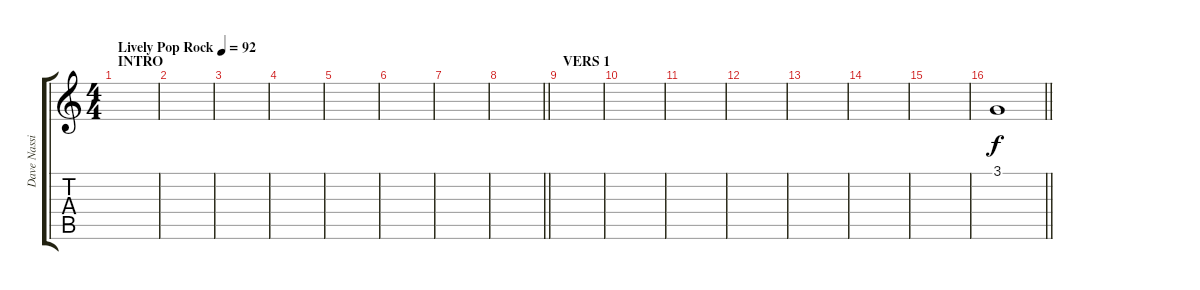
\track ("Dave Nassie" "Dave Nassi") {instrument altosax}
\staff {score tabs}
\tuning (E4 B3 G3 D3 A2 E2) {hide}
\ts (4 4)
\section ("" "INTRO")
\tempo (92 "Lively Pop Rock")
\clef g2
\ks c
|
|
|
|
|
|
|
\barLineRight lightlight
|
\section ("" "VERS 1")
|
|
|
|
|
|
|
\barLineRight lightlight
3.1.1
